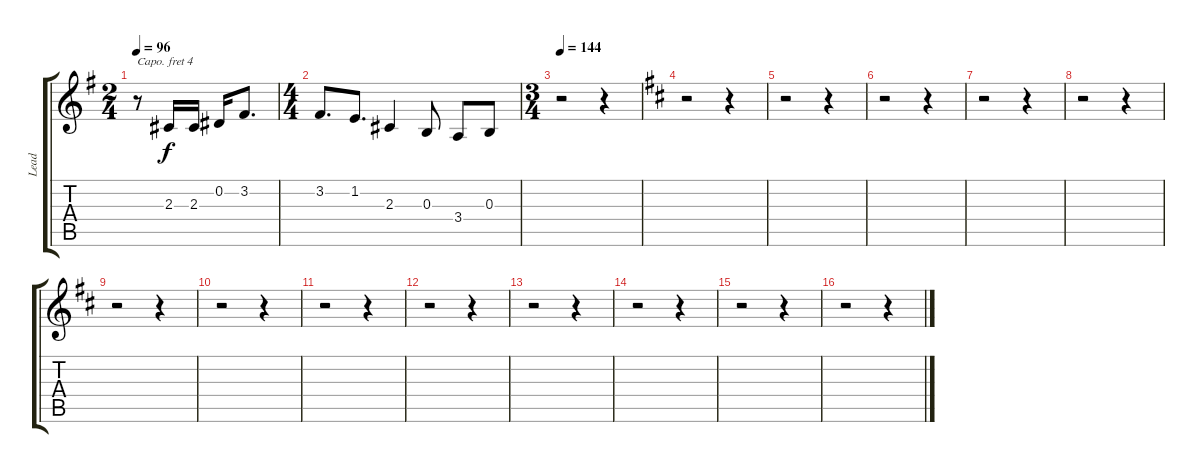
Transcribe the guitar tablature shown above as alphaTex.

\track ("Lead" "Lead") {instrument altosax}
\staff {score tabs}
\capo 4
\tuning (E4 B3 G3 D3 A2 E2) {hide}
\ts (2 4)
\tempo 96
\clef g2
\ks g
r.8{dy f} 2.3.16 2.3.16 0.2.16 3.2.8{d} |
\ts (4 4)
3.2.8{d} 1.2.8{d} 2.3.4 0.3.8 3.4.8 0.3.8 |
\ts (3 4)
\tempo 144
r.2 r.4 |
\ks d
r.2 r.4 |
r.2 r.4 |
r.2 r.4 |
r.2 r.4 |
r.2 r.4 |
r.2 r.4 |
r.2 r.4 |
r.2 r.4 |
r.2 r.4 |
r.2 r.4 |
r.2 r.4 |
r.2 r.4 |
r.2 r.4
